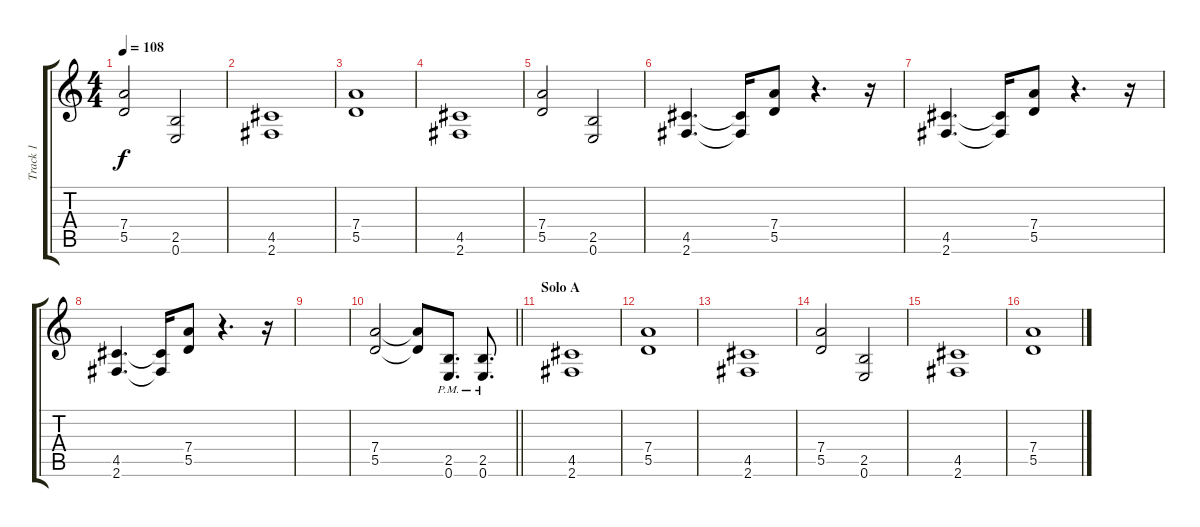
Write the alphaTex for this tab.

\track ("Track 1" "Track 1") {instrument distortionguitar}
\staff {score tabs}
\tuning (E4 B3 G3 D3 A2 E2) {hide}
\ts (4 4)
\tempo 108
\clef g2
\ks c
(7.4 5.5).2{dy f} (2.5 0.6).2 |
(4.5 2.6).1 |
(7.4 5.5).1 |
(4.5 2.6).1 |
(7.4 5.5).2 (2.5 0.6).2 |
(4.5 2.6).4{d} (4.5{t} 2.6{t}).16 (7.4 5.5).8 r.4{d} r.16 |
(4.5 2.6).4{d} (4.5{t} 2.6{t}).16 (7.4 5.5).8 r.4{d} r.16 |
(4.5 2.6).4{d} (4.5{t} 2.6{t}).16 (7.4 5.5).8 r.4{d} r.16 |
|
\barLineRight lightlight
(7.4 5.5).2 (7.4{t} 5.5{t}).8 (2.5{pm} 0.6{pm}).8{d} (2.5{pm} 0.6{pm}).8{d} |
\section ("" "Solo A")
(4.5 2.6).1 |
(7.4 5.5).1 |
(4.5 2.6).1 |
(7.4 5.5).2 (2.5 0.6).2 |
(4.5 2.6).1 |
(7.4 5.5).1
